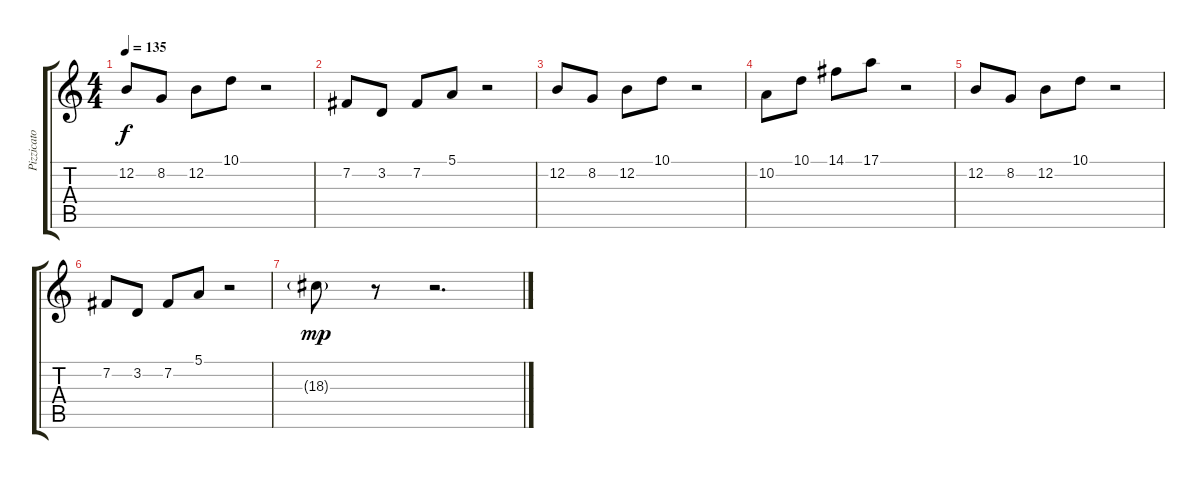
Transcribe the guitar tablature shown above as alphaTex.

\track ("Pizzicato" "Pizzicato") {instrument pizzicatostrings}
\staff {score tabs}
\tuning (E4 B3 G3 D3 A2 D2) {hide}
\ts (4 4)
\tempo 135
\clef g2
\ks c
12.2.8{dy f} 8.2.8 12.2.8 10.1.8 r.2 |
7.2.8 3.2.8 7.2.8 5.1.8 r.2 |
12.2.8 8.2.8 12.2.8 10.1.8 r.2 |
10.2.8 10.1.8 14.1.8 17.1.8 r.2 |
12.2.8 8.2.8 12.2.8 10.1.8 r.2 |
7.2.8 3.2.8 7.2.8 5.1.8 r.2 |
18.3{g}.8{dy mp} r.8 r.2{d}
